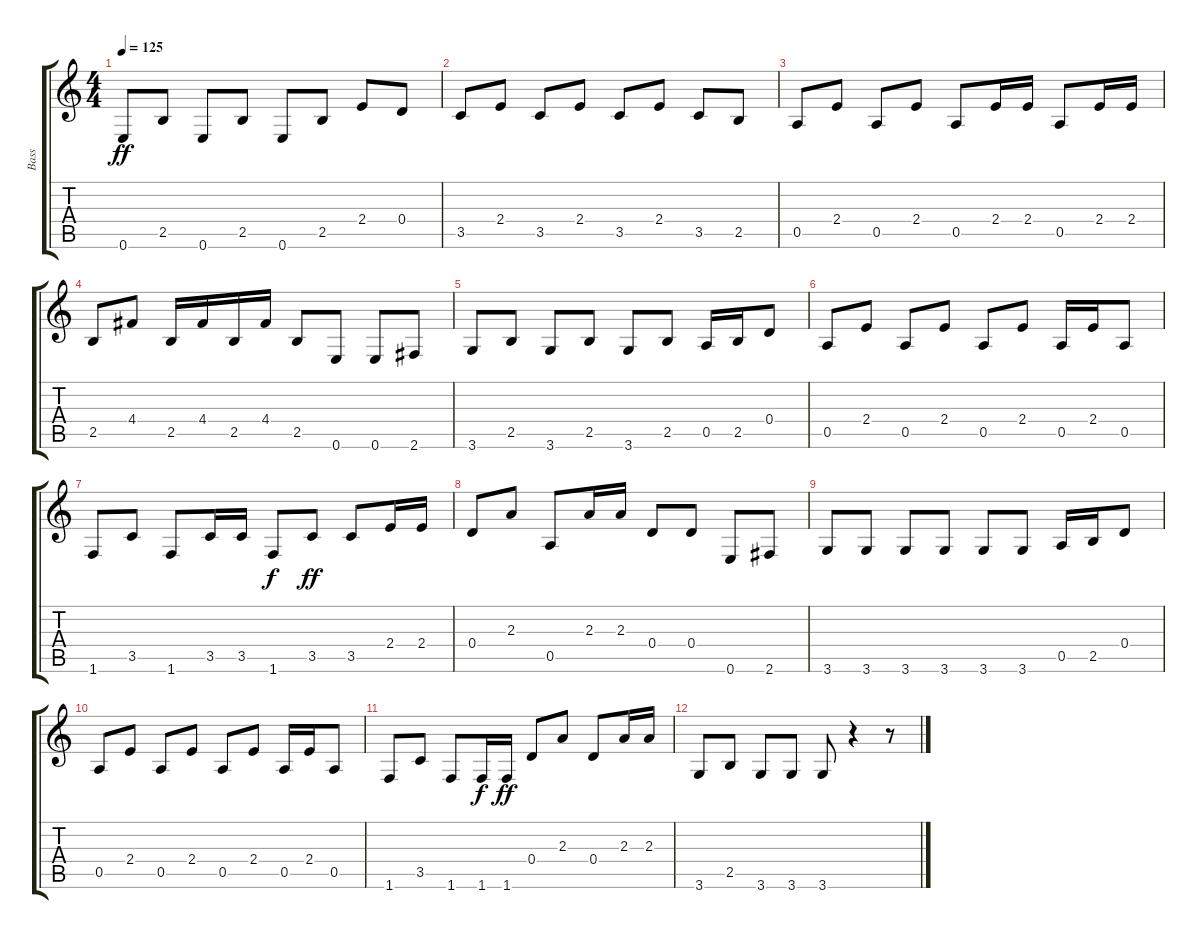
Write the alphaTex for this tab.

\track ("Bass" "Bass") {instrument electricbassfinger}
\staff {score tabs}
\tuning (E4 B3 G3 D3 A2 E2) {hide}
\ts (4 4)
\tempo 125
\clef g2
\ks c
0.6.8{dy ff} 2.5.8 0.6.8 2.5.8 0.6.8 2.5.8 2.4.8 0.4.8 |
3.5.8 2.4.8 3.5.8 2.4.8 3.5.8 2.4.8 3.5.8 2.5.8 |
0.5.8 2.4.8 0.5.8 2.4.8 0.5.8 2.4.16 2.4.16 0.5.8 2.4.16 2.4.16 |
2.5.8 4.4.8 2.5.16 4.4.16 2.5.16 4.4.16 2.5.8 0.6.8 0.6.8 2.6.8 |
3.6.8 2.5.8 3.6.8 2.5.8 3.6.8 2.5.8 0.5.16 2.5.16 0.4.8 |
0.5.8 2.4.8 0.5.8 2.4.8 0.5.8 2.4.8 0.5.16 2.4.16 0.5.8 |
1.6.8 3.5.8 1.6.8 3.5.16 3.5.16 1.6.8{dy f} 3.5.8{dy ff} 3.5.8 2.4.16 2.4.16 |
0.4.8 2.3.8 0.5.8 2.3.16 2.3.16 0.4.8 0.4.8 0.6.8 2.6.8 |
3.6.8 3.6.8 3.6.8 3.6.8 3.6.8 3.6.8 0.5.16 2.5.16 0.4.8 |
0.5.8 2.4.8 0.5.8 2.4.8 0.5.8 2.4.8 0.5.16 2.4.16 0.5.8 |
1.6.8 3.5.8 1.6.8 1.6.16{dy f} 1.6.16{dy ff} 0.4.8 2.3.8 0.4.8 2.3.16 2.3.16 |
3.6.8 2.5.8 3.6.8 3.6.8 3.6.8 r.4 r.8
